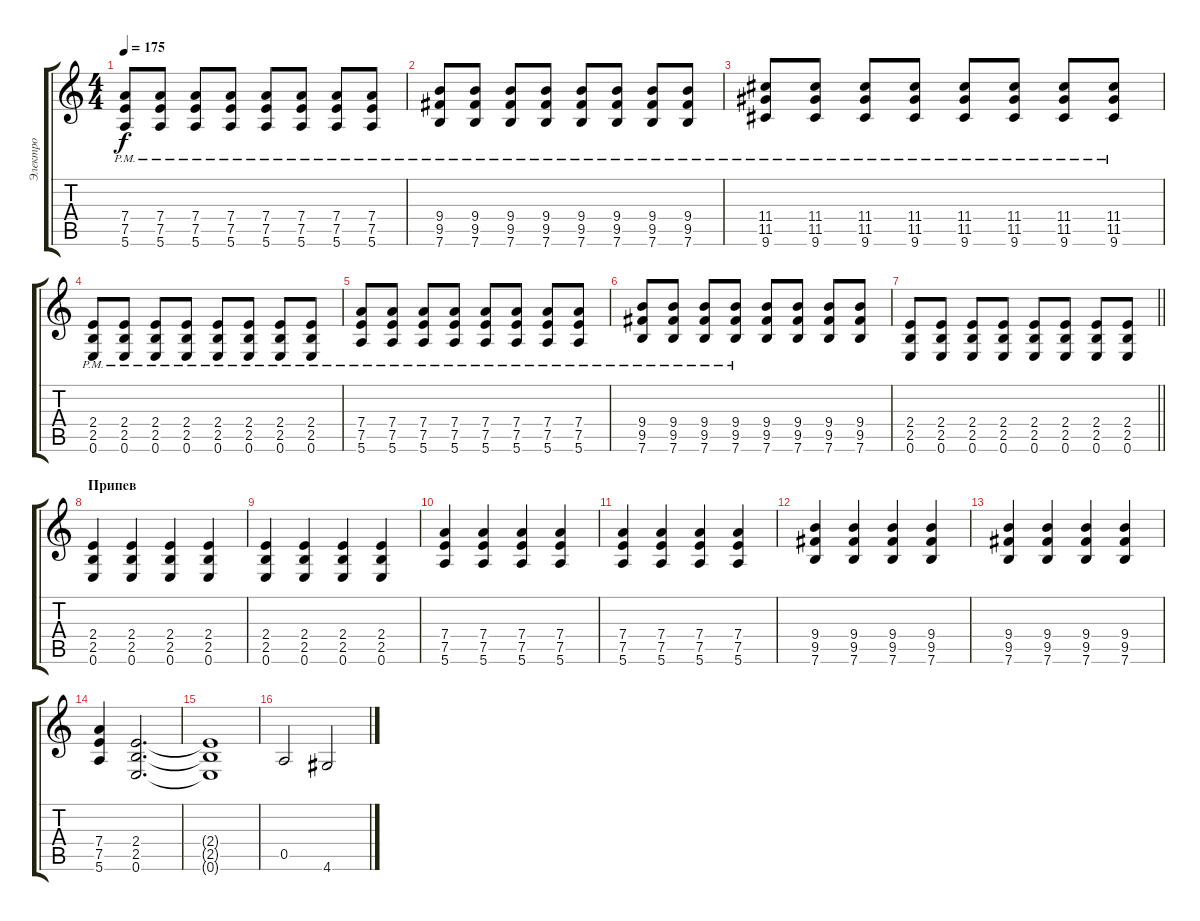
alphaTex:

\track ("Электро" "Электро") {instrument distortionguitar}
\staff {score tabs}
\tuning (E4 B3 G3 D3 A2 E2) {hide}
\ts (4 4)
\tempo 175
\clef g2
\ks c
(7.4{pm} 7.5{pm} 5.6{pm}).8{dy f} (7.4{pm} 7.5{pm} 5.6{pm}).8 (7.4{pm} 7.5{pm} 5.6{pm}).8 (7.4{pm} 7.5{pm} 5.6{pm}).8 (7.4{pm} 7.5{pm} 5.6{pm}).8 (7.4{pm} 7.5{pm} 5.6{pm}).8 (7.4{pm} 7.5{pm} 5.6{pm}).8 (7.4{pm} 7.5{pm} 5.6{pm}).8 |
(9.4{pm} 9.5{pm} 7.6{pm}).8 (9.4{pm} 9.5{pm} 7.6{pm}).8 (9.4{pm} 9.5{pm} 7.6{pm}).8 (9.4{pm} 9.5{pm} 7.6{pm}).8 (9.4{pm} 9.5{pm} 7.6{pm}).8 (9.4{pm} 9.5{pm} 7.6{pm}).8 (9.4{pm} 9.5{pm} 7.6{pm}).8 (9.4{pm} 9.5{pm} 7.6{pm}).8 |
(11.4{pm} 11.5{pm} 9.6{pm}).8 (11.4{pm} 11.5{pm} 9.6{pm}).8 (11.4{pm} 11.5{pm} 9.6{pm}).8 (11.4{pm} 11.5{pm} 9.6{pm}).8 (11.4{pm} 11.5{pm} 9.6{pm}).8 (11.4{pm} 11.5{pm} 9.6{pm}).8 (11.4{pm} 11.5{pm} 9.6{pm}).8 (11.4{pm} 11.5{pm} 9.6{pm}).8 |
(2.4{pm} 2.5{pm} 0.6{pm}).8 (2.4{pm} 2.5{pm} 0.6{pm}).8 (2.4{pm} 2.5{pm} 0.6{pm}).8 (2.4{pm} 2.5{pm} 0.6{pm}).8 (2.4{pm} 2.5{pm} 0.6{pm}).8 (2.4{pm} 2.5{pm} 0.6{pm}).8 (2.4{pm} 2.5{pm} 0.6{pm}).8 (2.4{pm} 2.5{pm} 0.6{pm}).8 |
(7.4{pm} 7.5{pm} 5.6{pm}).8 (7.4{pm} 7.5{pm} 5.6{pm}).8 (7.4{pm} 7.5{pm} 5.6{pm}).8 (7.4{pm} 7.5{pm} 5.6{pm}).8 (7.4{pm} 7.5{pm} 5.6{pm}).8 (7.4{pm} 7.5{pm} 5.6{pm}).8 (7.4{pm} 7.5{pm} 5.6{pm}).8 (7.4{pm} 7.5{pm} 5.6{pm}).8 |
(9.4{pm} 9.5{pm} 7.6{pm}).8 (9.4{pm} 9.5{pm} 7.6{pm}).8 (9.4{pm} 9.5{pm} 7.6{pm}).8 (9.4{pm} 9.5{pm} 7.6{pm}).8 (9.4 9.5 7.6).8 (9.4 9.5 7.6).8 (9.4 9.5 7.6).8 (9.4 9.5 7.6).8 |
\barLineRight lightlight
(2.4 2.5 0.6).8 (2.4 2.5 0.6).8 (2.4 2.5 0.6).8 (2.4 2.5 0.6).8 (2.4 2.5 0.6).8 (2.4 2.5 0.6).8 (2.4 2.5 0.6).8 (2.4 2.5 0.6).8 |
\section ("" "Припев")
(2.4 2.5 0.6).4 (2.4 2.5 0.6).4 (2.4 2.5 0.6).4 (2.4 2.5 0.6).4 |
(2.4 2.5 0.6).4 (2.4 2.5 0.6).4 (2.4 2.5 0.6).4 (2.4 2.5 0.6).4 |
(7.4 7.5 5.6).4 (7.4 7.5 5.6).4 (7.4 7.5 5.6).4 (7.4 7.5 5.6).4 |
(7.4 7.5 5.6).4 (7.4 7.5 5.6).4 (7.4 7.5 5.6).4 (7.4 7.5 5.6).4 |
(9.4 9.5 7.6).4 (9.4 9.5 7.6).4 (9.4 9.5 7.6).4 (9.4 9.5 7.6).4 |
(9.4 9.5 7.6).4 (9.4 9.5 7.6).4 (9.4 9.5 7.6).4 (9.4 9.5 7.6).4 |
(7.4 7.5 5.6).4 (2.4 2.5 0.6).2{d} |
(2.4{t} 2.5{t} 0.6{t}).1 |
0.5.2 4.6.2
